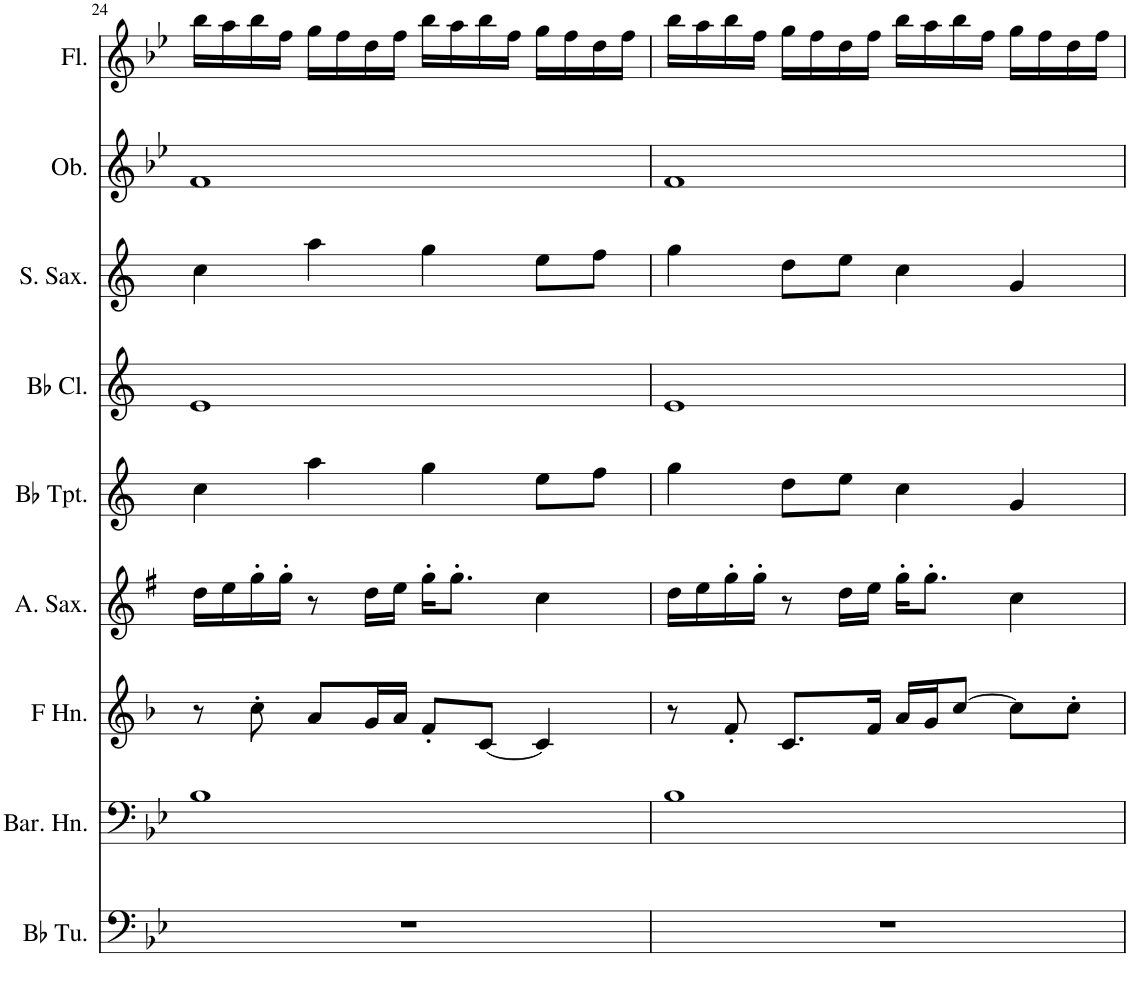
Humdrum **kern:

**kern	**kern	**kern	**kern	**kern	**kern	**kern	**kern	**kern
*part9	*part8	*part7	*part6	*part5	*part4	*part3	*part2	*part1
*staff9	*staff8	*staff7	*staff6	*staff5	*staff4	*staff3	*staff2	*staff1
*I"Bb Tuba	*I"Baritone Horn	*I"Horn in F	*I"Alto Saxophone	*I"Bb Trumpet	*I"Bb Clarinet	*I"Soprano Saxophone	*I"Oboe	*I"Flute
*I'Bb Tu.	*I'Bar. Hn.	*	*I'A. Sax.	*I'Bb Tpt.	*I'Bb Cl.	*I'S. Sax.	*I'Ob.	*I'Fl.
!!LO:PB:g=z
*clefF4	*clefF4	*clefG2	*clefG2	*clefG2	*clefG2	*clefG2	*clefG2	*clefG2
*	*Trd4c7	*Trd4c7	*Trd5c9	*Trd1c2	*Trd1c2	*Trd1c2	*	*
*k[b-e-]	*k[b-e-]	*k[b-]	*k[f#]	*k[]	*k[]	*k[]	*k[b-e-]	*k[b-e-]
*M4/4	*M4/4	*M4/4	*M4/4	*M4/4	*M4/4	*M4/4	*M4/4	*M4/4
=24	=24	=24	=24	=24	=24	=24	=24	=24
1r	1B-	8r	16dd\LL	4cc\	1e	4cc\	1f	16bb-\LL
.	.	.	16ee\	.	.	.	.	16aa\
.	.	8cc'\	16gg'\	.	.	.	.	16bb-\
.	.	.	16gg'\JJ	.	.	.	.	16ff\JJ
.	.	8a/L	8r	4aa\	.	4aa\	.	16gg\LL
.	.	.	.	.	.	.	.	16ff\
.	.	16g/L	16dd\LL	.	.	.	.	16dd\
.	.	16a/JJ	16ee\JJ	.	.	.	.	16ff\JJ
.	.	8f'/L	16gg'\KL	4gg\	.	4gg\	.	16bb-\LL
.	.	.	8.gg'\J	.	.	.	.	16aa\
.	.	[8c/J	.	.	.	.	.	16bb-\
.	.	.	.	.	.	.	.	16ff\JJ
.	.	4c/]	4cc\	8ee\L	.	8ee\L	.	16gg\LL
.	.	.	.	.	.	.	.	16ff\
.	.	.	.	8ff\J	.	8ff\J	.	16dd\
.	.	.	.	.	.	.	.	16ff\JJ
=25	=25	=25	=25	=25	=25	=25	=25	=25
1r	1B-	8r	16dd\LL	4gg\	1e	4gg\	1f	16bb-\LL
.	.	.	16ee\	.	.	.	.	16aa\
.	.	8f'/	16gg'\	.	.	.	.	16bb-\
.	.	.	16gg'\JJ	.	.	.	.	16ff\JJ
.	.	8.c/L	8r	8dd\L	.	8dd\L	.	16gg\LL
.	.	.	.	.	.	.	.	16ff\
.	.	.	16dd\LL	8ee\J	.	8ee\J	.	16dd\
.	.	16f/Jk	16ee\JJ	.	.	.	.	16ff\JJ
.	.	16a/LL	16gg'\KL	4cc\	.	4cc\	.	16bb-\LL
.	.	16g/J	8.gg'\J	.	.	.	.	16aa\
.	.	[8cc/J	.	.	.	.	.	16bb-\
.	.	.	.	.	.	.	.	16ff\JJ
.	.	8cc\L]	4cc\	4g/	.	4g/	.	16gg\LL
.	.	.	.	.	.	.	.	16ff\
.	.	8cc'\J	.	.	.	.	.	16dd\
.	.	.	.	.	.	.	.	16ff\JJ
=	=	=	=	=	=	=	=	=
*-	*-	*-	*-	*-	*-	*-	*-	*-
